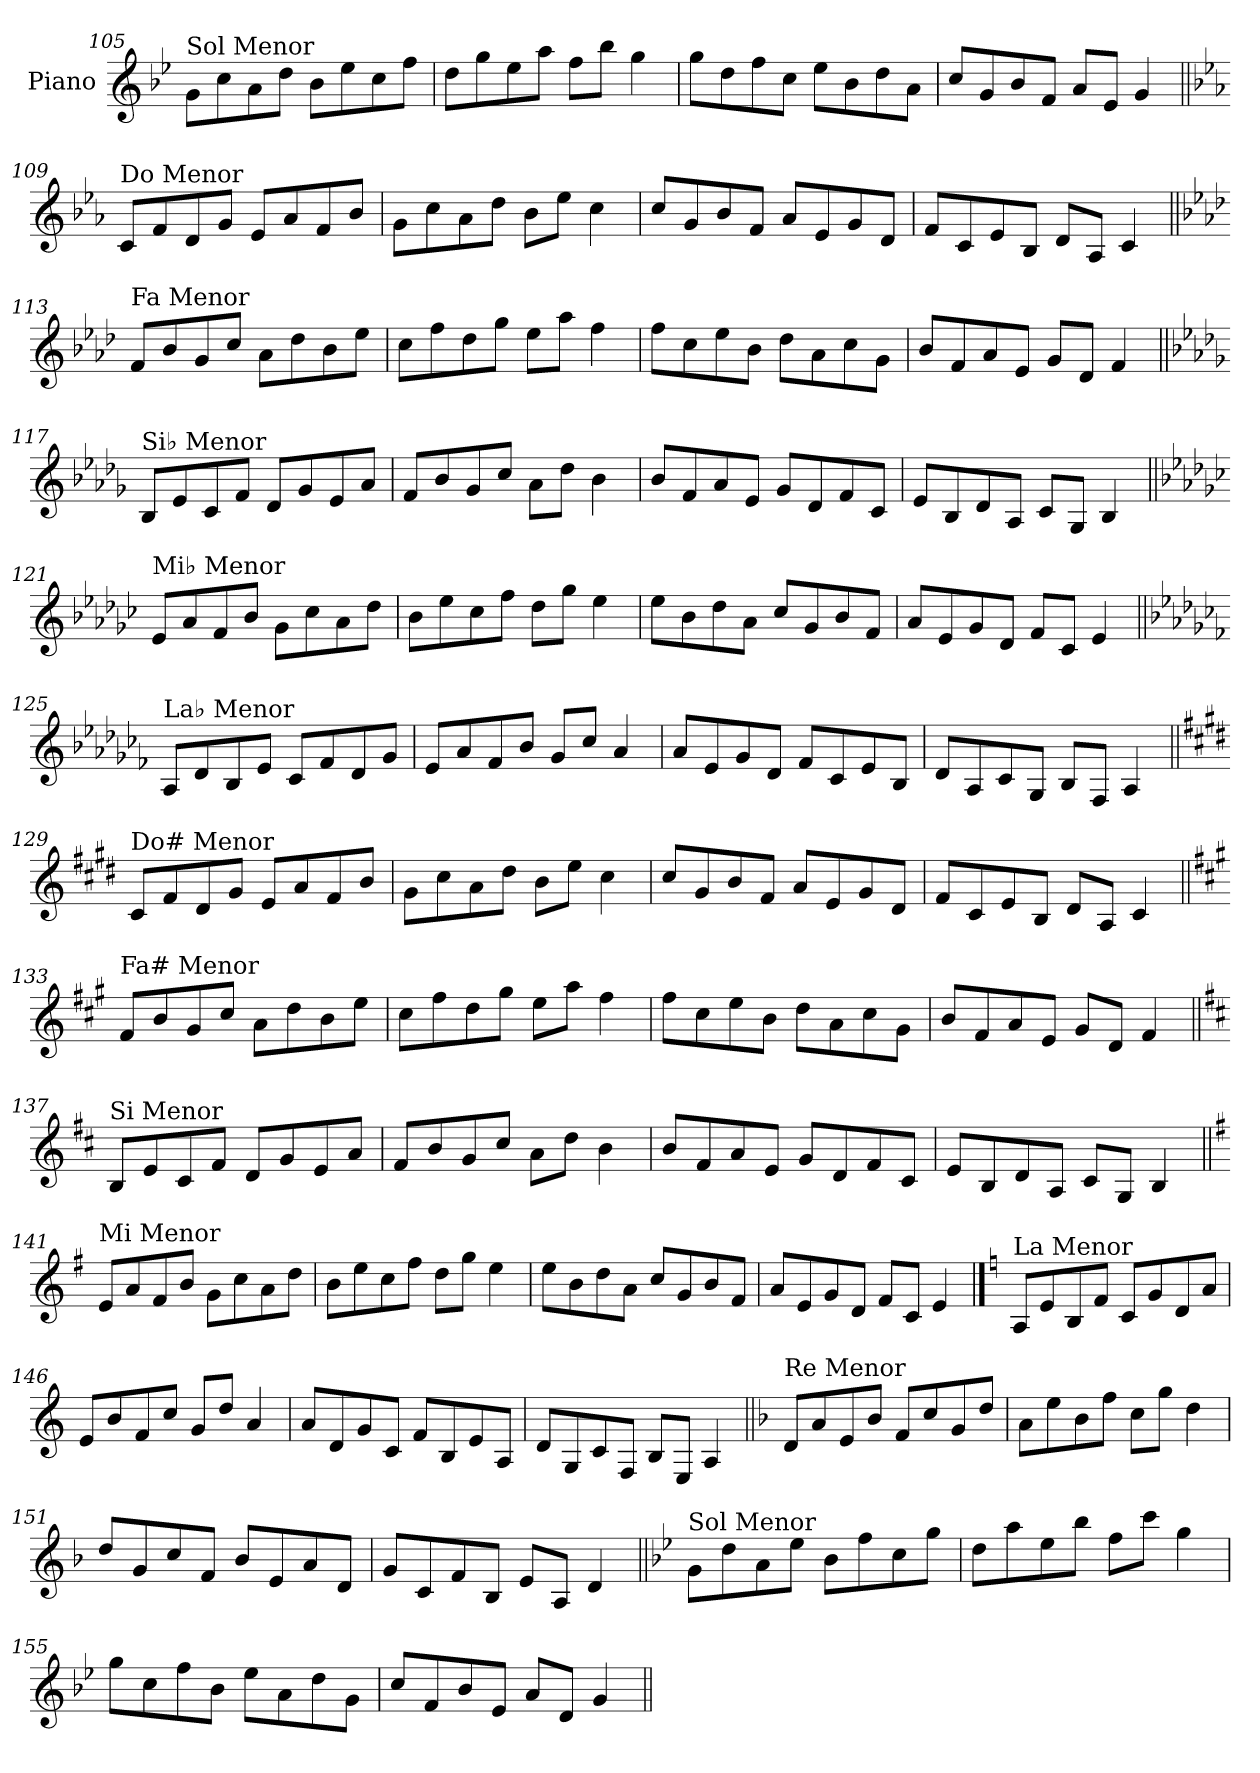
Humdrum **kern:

**kern
*part1
*staff1
*I"Piano
*I'Pno.
!!LO:LB:g=z
*clefG2
*k[b-e-]
=105
!LO:TX:a:t=Sol Menor
8g\L
8cc\
8a\
8dd\J
8b-\L
8ee-\
8cc\
8ff\J
=106
8dd\L
8gg\
8ee-\
8aa\J
8ff\L
8bb-\J
4gg\
=107
8gg\L
8dd\
8ff\
8cc\J
8ee-\L
8b-\
8dd\
8a\J
=108
8cc/L
8g/
8b-/
8f/J
8a/L
8e-/J
4g/
!!LO:LB:g=z
=109||
*k[b-e-a-]
!LO:TX:a:t=Do Menor
8c/L
8f/
8d/
8g/J
8e-/L
8a-/
8f/
8b-/J
=110
8g\L
8cc\
8a-\
8dd\J
8b-\L
8ee-\J
4cc\
=111
8cc/L
8g/
8b-/
8f/J
8a-/L
8e-/
8g/
8d/J
=112
8f/L
8c/
8e-/
8B-/J
8d/L
8A-/J
4c/
!!LO:LB:g=z
=113||
*k[b-e-a-d-]
!LO:TX:a:t=Fa Menor
8f/L
8b-/
8g/
8cc/J
8a-\L
8dd-\
8b-\
8ee-\J
=114
8cc\L
8ff\
8dd-\
8gg\J
8ee-\L
8aa-\J
4ff\
=115
8ff\L
8cc\
8ee-\
8b-\J
8dd-\L
8a-\
8cc\
8g\J
=116
8b-/L
8f/
8a-/
8e-/J
8g/L
8d-/J
4f/
!!LO:LB:g=z
=117||
*k[b-e-a-d-g-]
!LO:TX:a:t=Si♭ Menor
8B-/L
8e-/
8c/
8f/J
8d-/L
8g-/
8e-/
8a-/J
=118
8f/L
8b-/
8g-/
8cc/J
8a-\L
8dd-\J
4b-\
=119
8b-/L
8f/
8a-/
8e-/J
8g-/L
8d-/
8f/
8c/J
=120
8e-/L
8B-/
8d-/
8A-/J
8c/L
8G-/J
4B-/
!!LO:LB:g=z
=121||
*k[b-e-a-d-g-c-]
!LO:TX:a:t=Mi♭ Menor
8e-/L
8a-/
8f/
8b-/J
8g-\L
8cc-\
8a-\
8dd-\J
=122
8b-\L
8ee-\
8cc-\
8ff\J
8dd-\L
8gg-\J
4ee-\
=123
8ee-\L
8b-\
8dd-\
8a-\J
8cc-/L
8g-/
8b-/
8f/J
=124
8a-/L
8e-/
8g-/
8d-/J
8f/L
8c-/J
4e-/
!!LO:LB:g=z
=125||
*k[b-e-a-d-g-c-f-]
!LO:TX:a:t=La♭ Menor
8A-/L
8d-/
8B-/
8e-/J
8c-/L
8f-/
8d-/
8g-/J
=126
8e-/L
8a-/
8f-/
8b-/J
8g-/L
8cc-/J
4a-/
=127
8a-/L
8e-/
8g-/
8d-/J
8f-/L
8c-/
8e-/
8B-/J
=128
8d-/L
8A-/
8c-/
8G-/J
8B-/L
8F-/J
4A-/
!!LO:LB:g=z
=129||
*k[f#c#g#d#]
!LO:TX:a:t=Do# Menor
8c#/L
8f#/
8d#/
8g#/J
8e/L
8a/
8f#/
8b/J
=130
8g#\L
8cc#\
8a\
8dd#\J
8b\L
8ee\J
4cc#\
=131
8cc#/L
8g#/
8b/
8f#/J
8a/L
8e/
8g#/
8d#/J
=132
8f#/L
8c#/
8e/
8B/J
8d#/L
8A/J
4c#/
!!LO:LB:g=z
=133||
*k[f#c#g#]
!LO:TX:a:t=Fa# Menor
8f#/L
8b/
8g#/
8cc#/J
8a\L
8dd\
8b\
8ee\J
=134
8cc#\L
8ff#\
8dd\
8gg#\J
8ee\L
8aa\J
4ff#\
=135
8ff#\L
8cc#\
8ee\
8b\J
8dd\L
8a\
8cc#\
8g#\J
=136
8b/L
8f#/
8a/
8e/J
8g#/L
8d/J
4f#/
!!LO:LB:g=z
=137||
*k[f#c#]
!LO:TX:a:t=Si Menor
8B/L
8e/
8c#/
8f#/J
8d/L
8g/
8e/
8a/J
=138
8f#/L
8b/
8g/
8cc#/J
8a\L
8dd\J
4b\
=139
8b/L
8f#/
8a/
8e/J
8g/L
8d/
8f#/
8c#/J
=140
8e/L
8B/
8d/
8A/J
8c#/L
8G/J
4B/
!!LO:LB:g=z
=141||
*k[f#]
!LO:TX:a:t=Mi Menor
8e/L
8a/
8f#/
8b/J
8g\L
8cc\
8a\
8dd\J
=142
8b\L
8ee\
8cc\
8ff#\J
8dd\L
8gg\J
4ee\
=143
8ee\L
8b\
8dd\
8a\J
8cc/L
8g/
8b/
8f#/J
=144
8a/L
8e/
8g/
8d/J
8f#/L
8c/J
4e/
!!LO:PB:g=z
==145
*k[]
!LO:TX:a:t=La Menor
8A/L
8e/
8B/
8f/J
8c/L
8g/
8d/
8a/J
=146
8e/L
8b/
8f/
8cc/J
8g/L
8dd/J
4a/
=147
8a/L
8d/
8g/
8c/J
8f/L
8B/
8e/
8A/J
=148
8d/L
8G/
8c/
8F/J
8B/L
8E/J
4A/
!!LO:LB:g=z
=149||
*k[b-]
!LO:TX:a:t=Re Menor
8d/L
8a/
8e/
8b-/J
8f/L
8cc/
8g/
8dd/J
=150
8a\L
8ee\
8b-\
8ff\J
8cc\L
8gg\J
4dd\
=151
8dd/L
8g/
8cc/
8f/J
8b-/L
8e/
8a/
8d/J
=152
8g/L
8c/
8f/
8B-/J
8e/L
8A/J
4d/
!!LO:LB:g=z
=153||
*k[b-e-]
!LO:TX:a:t=Sol Menor
8g\L
8dd\
8a\
8ee-\J
8b-\L
8ff\
8cc\
8gg\J
=154
8dd\L
8aa\
8ee-\
8bb-\J
8ff\L
8ccc\J
4gg\
=155
8gg\L
8cc\
8ff\
8b-\J
8ee-\L
8a\
8dd\
8g\J
=156
8cc/L
8f/
8b-/
8e-/J
8a/L
8d/J
4g/
=||
*-
